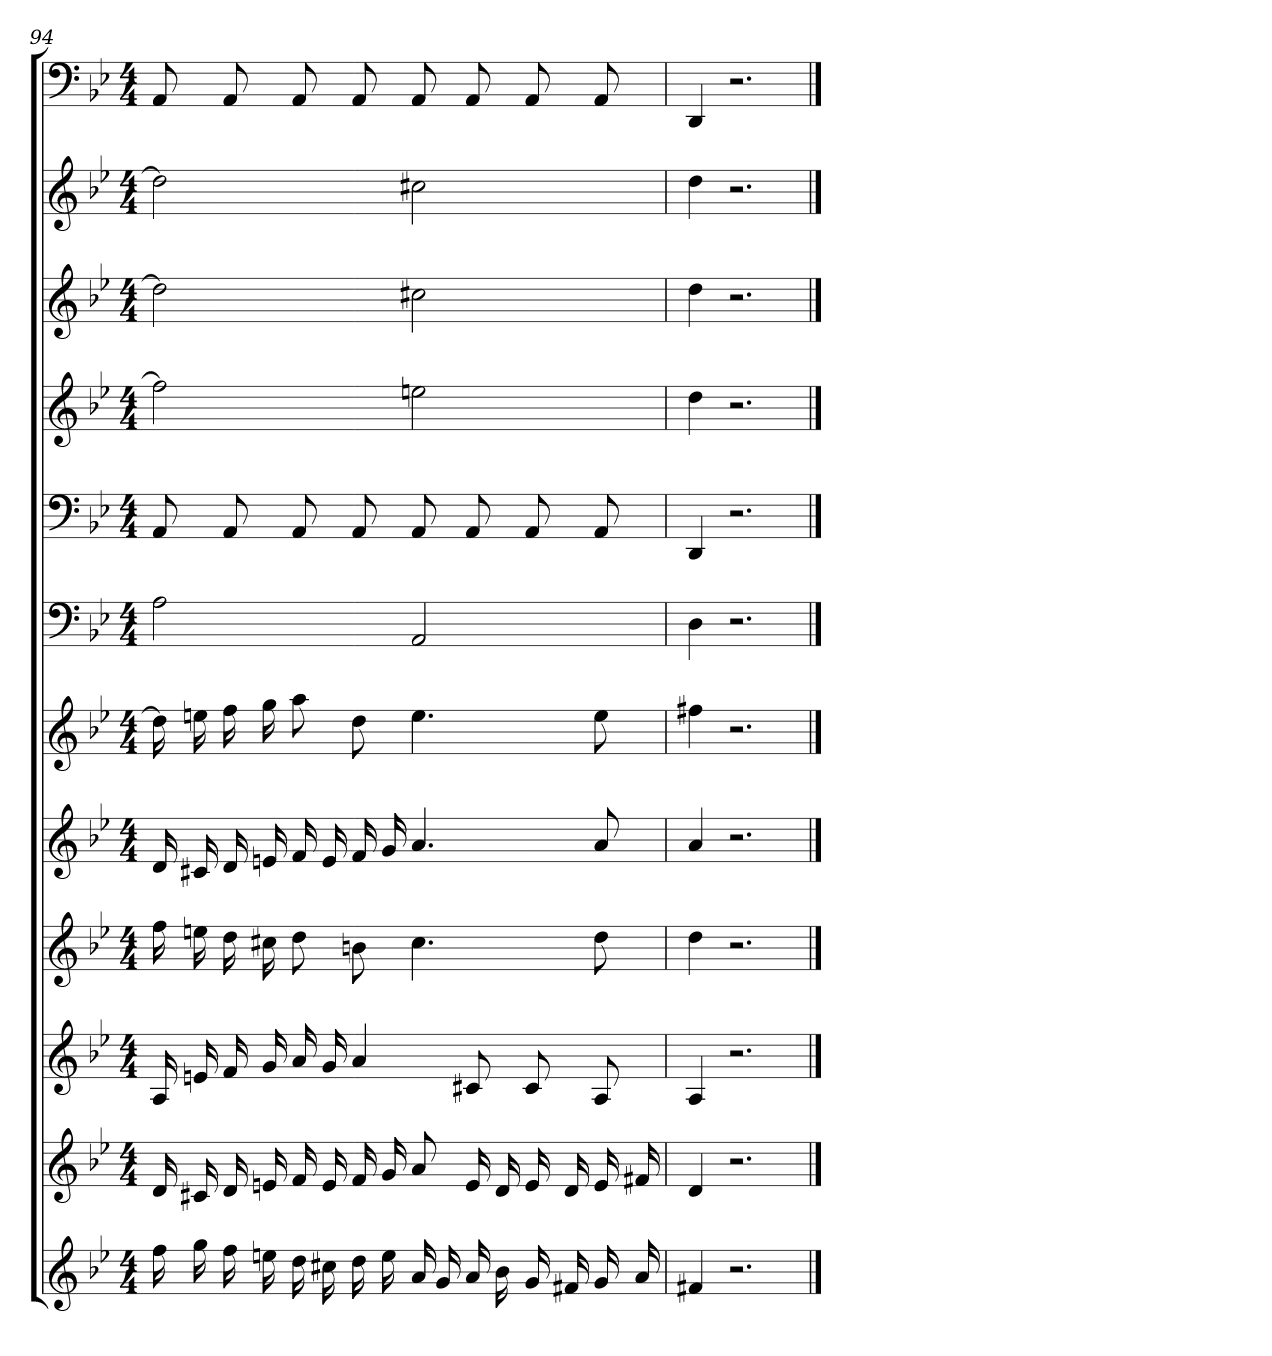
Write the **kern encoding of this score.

**kern	**kern	**kern	**kern	**kern	**kern	**kern	**kern	**kern	**kern	**kern	**kern
*part12	*part11	*part10	*part9	*part8	*part7	*part6	*part5	*part4	*part3	*part2	*part1
*staff12	*staff11	*staff10	*staff9	*staff8	*staff7	*staff6	*staff5	*staff4	*staff3	*staff2	*staff1
*k[b-e-]	*k[b-e-]	*k[b-e-]	*k[b-e-]	*k[b-e-]	*k[b-e-]	*k[b-e-]	*k[b-e-]	*k[b-e-]	*k[b-e-]	*k[b-e-]	*k[b-e-]
*g:	*g:	*g:	*g:	*g:	*g:	*g:	*g:	*g:	*g:	*g:	*g:
*M4/4	*M4/4	*M4/4	*M4/4	*M4/4	*M4/4	*M4/4	*M4/4	*M4/4	*M4/4	*M4/4	*M4/4
=94	=94	=94	=94	=94	=94	=94	=94	=94	=94	=94	=94
16ff	16d	16A	16ff	16d	16dd]	2A	8AA	2ff]	2dd]	2dd]	8AA
16gg	16c#X	16en	16een	16c#X	16een	.	.	.	.	.	.
16ff	16d	16f	16dd	16d	16ff	.	8AA	.	.	.	8AA
16een	16en	16g	16cc#X	16en	16gg	.	.	.	.	.	.
16dd	16f	16a	8dd	16f	8aa	.	8AA	.	.	.	8AA
16cc#X	16e	16g	.	16e	.	.	.	.	.	.	.
16dd	16f	4a	8bn	16f	8dd	.	8AA	.	.	.	8AA
16ee	16g	.	.	16g	.	.	.	.	.	.	.
16a	8a	.	4.cc#	4.a	4.ee	2AA	8AA	2een	2cc#X	2cc#X	8AA
16g	.	.	.	.	.	.	.	.	.	.	.
16a	16e	8c#X	.	.	.	.	8AA	.	.	.	8AA
16b-	16d	.	.	.	.	.	.	.	.	.	.
16g	16e	8c#	.	.	.	.	8AA	.	.	.	8AA
16f#X	16d	.	.	.	.	.	.	.	.	.	.
16g	16e	8A	8dd	8a	8ee	.	8AA	.	.	.	8AA
16a	16f#X	.	.	.	.	.	.	.	.	.	.
=95	=95	=95	=95	=95	=95	=95	=95	=95	=95	=95	=95
4f#X	4d	4A	4dd	4a	4ff#X	4D	4DD	4dd	4dd	4dd	4DD
2.r	2.r	2.r	2.r	2.r	2.r	2.r	2.r	2.r	2.r	2.r	2.r
==	==	==	==	==	==	==	==	==	==	==	==
*-	*-	*-	*-	*-	*-	*-	*-	*-	*-	*-	*-
